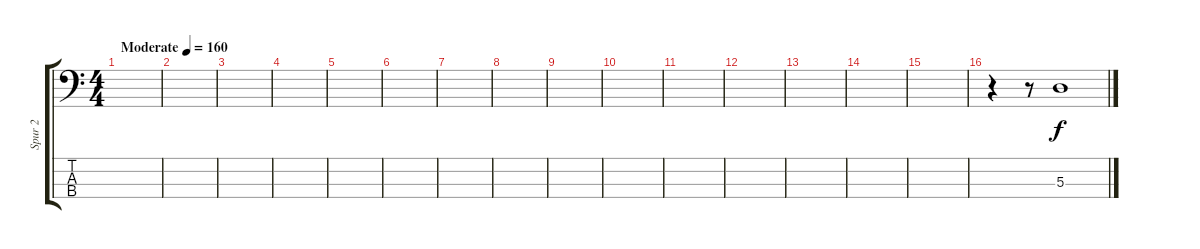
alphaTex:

\track ("Spur 2" "Spur 2") {instrument electricbassfinger}
\staff {score tabs}
\tuning (G2 D2 A1 E1) {hide}
\ts (4 4)
\tempo (160 "Moderate")
\clef f4
\ks c
|
|
|
|
|
|
|
|
|
|
|
|
|
|
|
r.4 r.8 5.3.1
